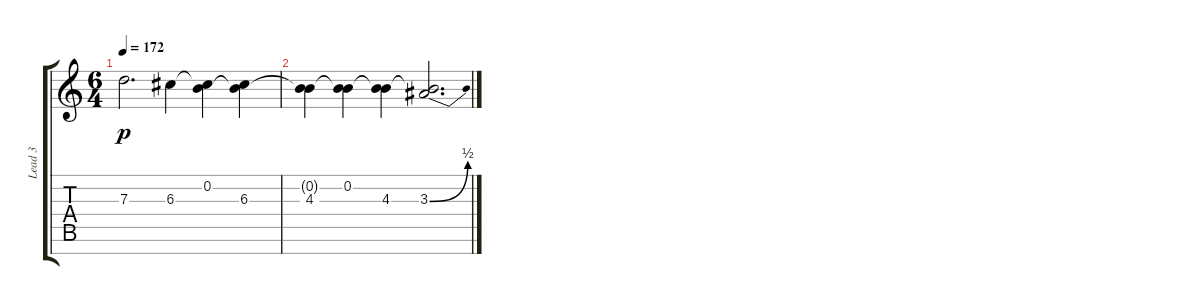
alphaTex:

\track ("Lead 3" "Lead 3") {instrument distortionguitar}
\staff {score tabs}
\tuning (E4 B3 G3 D3 A2 E2 B1) {hide}
\ts (6 4)
\tempo 172
\clef g2
\ks c
7.3.2{d dy p} 6.3.4 (0.2 6.3{t}).4 (0.2{t} 6.3).4 |
(0.2{t} 4.3).4 (0.2 4.3{t}).4 (0.2{t} 4.3).4 (0.2{t} 3.3{be (bend 0 0 60 2)}).2{d}
